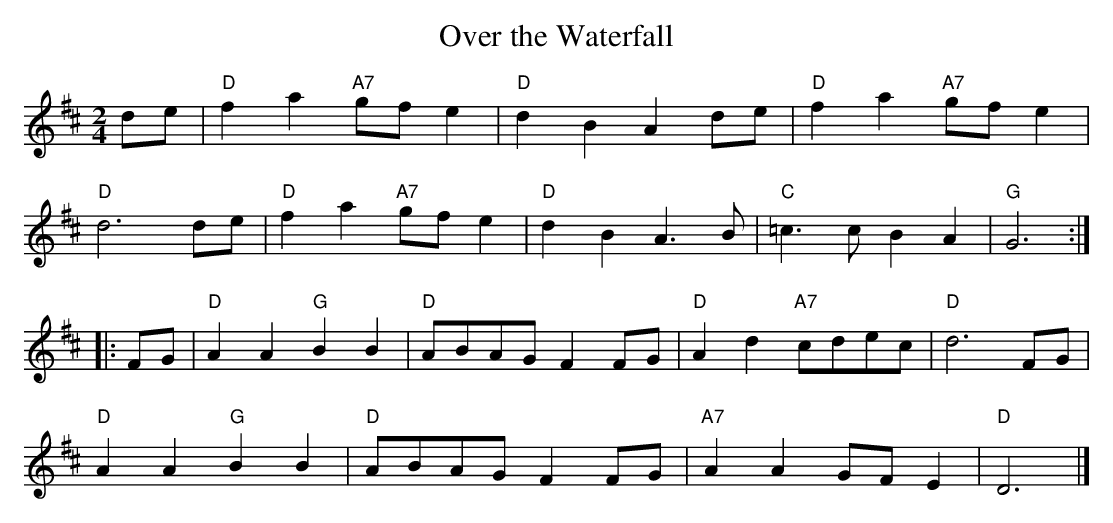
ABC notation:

X:1
T:Over the Waterfall
M:2/4
K:D
L:1/8
de | "D"f2a2 "A7"gfe2 | "D"d2B2 A2de | "D"f2a2 "A7"gfe2 |
"D"d6 de | "D"f2a2 "A7"gfe2 | "D"d2B2 A3B | "C"=c3c B2A2 | "G"G6 :|
|: FG \
| "D"A2 A2 "G"B2 B2 | "D"ABAG F2FG | "D"A2d2 "A7"cdec | "D"d6 FG |
"D"A2 A2 "G"B2 B2 | "D"ABAG F2FG | "A7"A2A2 GFE2 | "D"D6  |]
